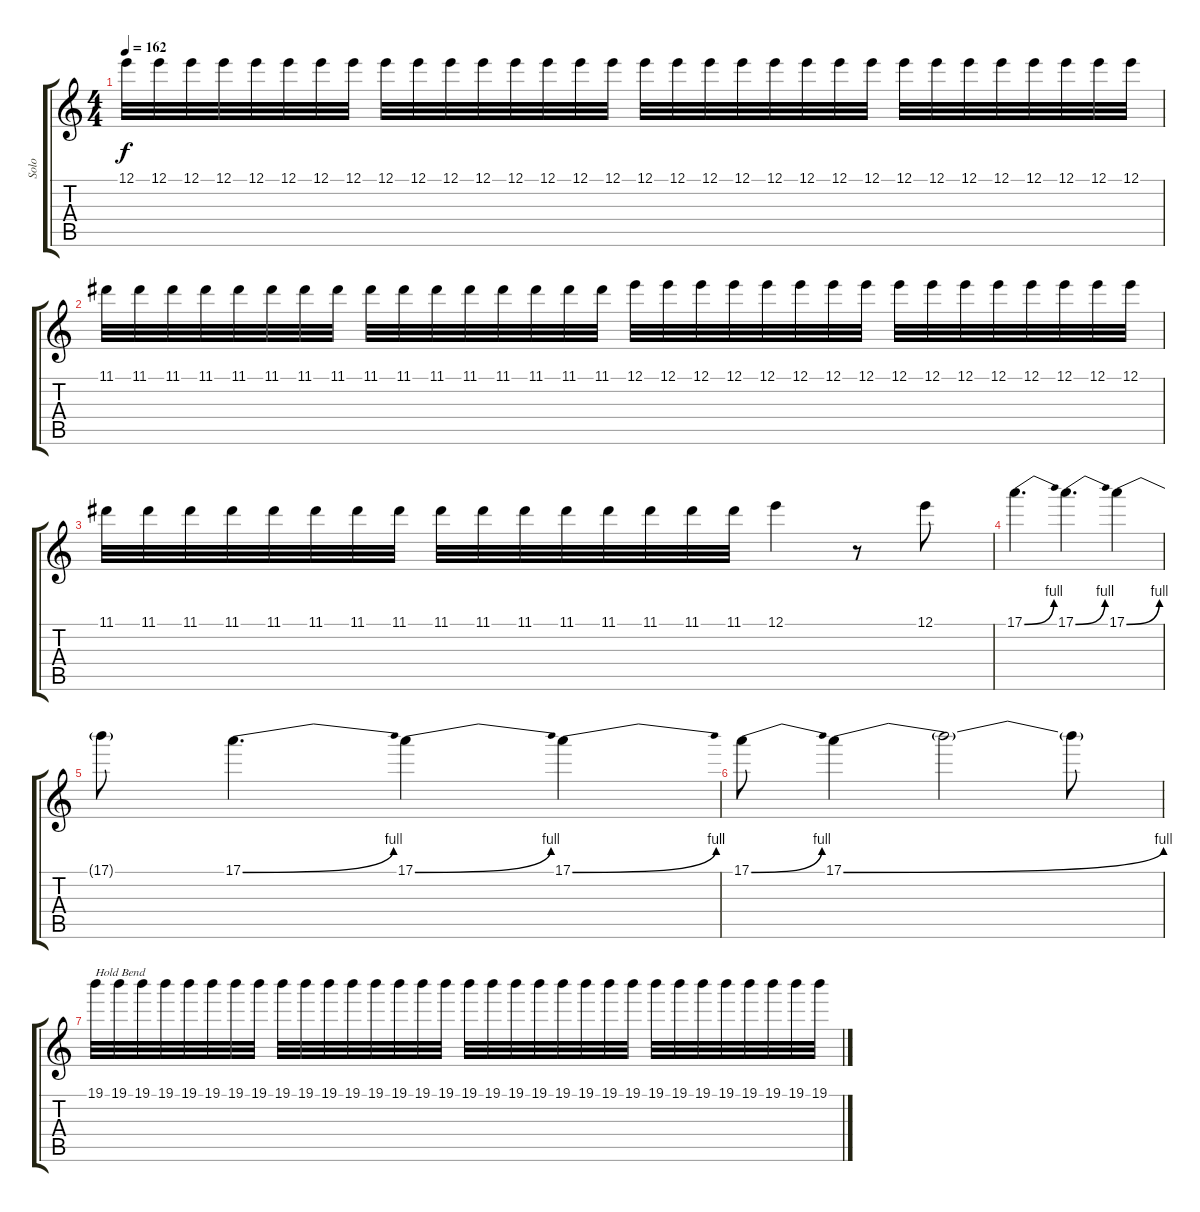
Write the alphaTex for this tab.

\track ("Solo" "Solo") {instrument distortionguitar}
\staff {score tabs}
\tuning (E4 B3 G3 D3 A2 E2) {hide}
\ts (4 4)
\tempo 162
\clef g2
\ks c
12.1.32{dy f} 12.1.32 12.1.32 12.1.32 12.1.32 12.1.32 12.1.32 12.1.32 12.1.32 12.1.32 12.1.32 12.1.32 12.1.32 12.1.32 12.1.32 12.1.32 12.1.32 12.1.32 12.1.32 12.1.32 12.1.32 12.1.32 12.1.32 12.1.32 12.1.32 12.1.32 12.1.32 12.1.32 12.1.32 12.1.32 12.1.32 12.1.32 |
11.1.32 11.1.32 11.1.32 11.1.32 11.1.32 11.1.32 11.1.32 11.1.32 11.1.32 11.1.32 11.1.32 11.1.32 11.1.32 11.1.32 11.1.32 11.1.32 12.1.32 12.1.32 12.1.32 12.1.32 12.1.32 12.1.32 12.1.32 12.1.32 12.1.32 12.1.32 12.1.32 12.1.32 12.1.32 12.1.32 12.1.32 12.1.32 |
11.1.32 11.1.32 11.1.32 11.1.32 11.1.32 11.1.32 11.1.32 11.1.32 11.1.32 11.1.32 11.1.32 11.1.32 11.1.32 11.1.32 11.1.32 11.1.32 12.1.4 r.8 12.1.8 |
17.1{be (bend 0 0 60 4)}.4{d} 17.1{be (bend 0 0 60 4)}.4{d} 17.1{be (bend 0 0 60 4)}.4 |
17.1{t}.8 17.1{be (bend 0 0 60 4)}.4{d} 17.1{be (bend 0 0 60 4)}.4 17.1{be (bend 0 0 60 4)}.4 |
17.1{be (bend 0 0 60 4)}.8 17.1{be (bend 0 0 60 4)}.4 17.1{t}.2 17.1{t}.8 |
19.1.32{txt "Hold Bend"} 19.1.32 19.1.32 19.1.32 19.1.32 19.1.32 19.1.32 19.1.32 19.1.32 19.1.32 19.1.32 19.1.32 19.1.32 19.1.32 19.1.32 19.1.32 19.1.32 19.1.32 19.1.32 19.1.32 19.1.32 19.1.32 19.1.32 19.1.32 19.1.32 19.1.32 19.1.32 19.1.32 19.1.32 19.1.32 19.1.32 19.1.32
